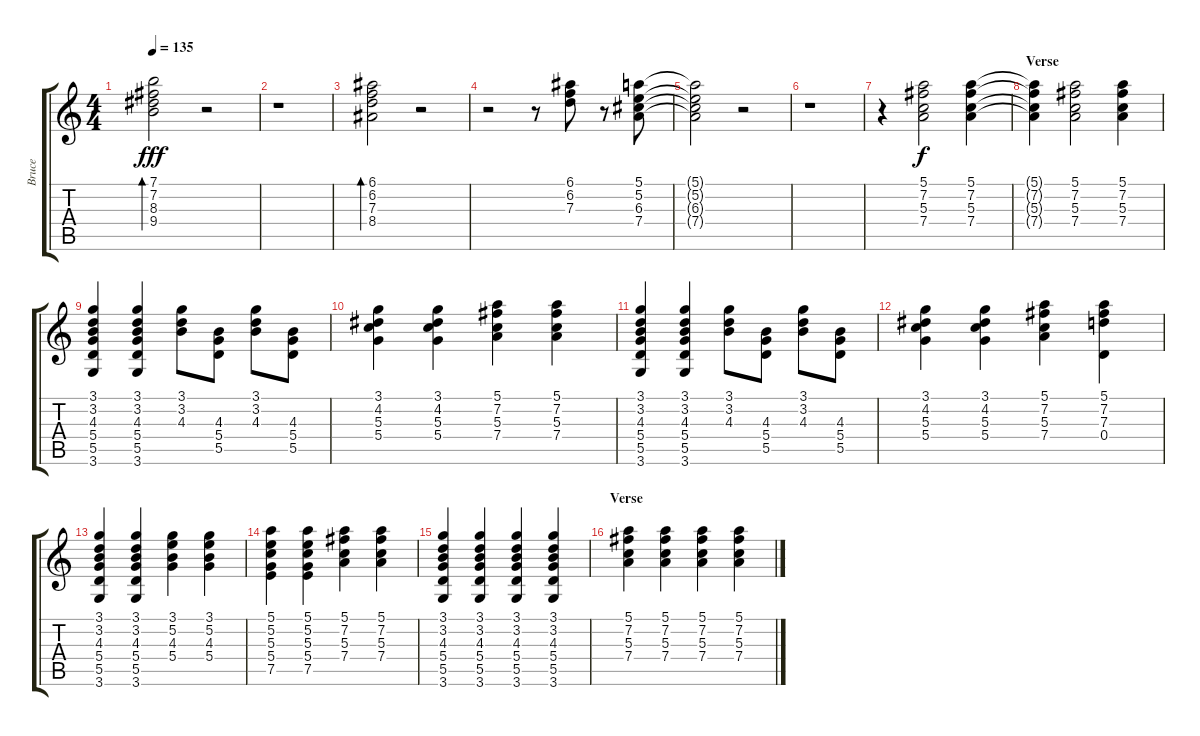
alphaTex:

\track ("Bruce" "Bruce") {instrument electricguitarjazz}
\staff {score tabs}
\tuning (E4 B3 G3 D3 A2 E2) {hide}
\ts (4 4)
\tempo 135
\clef g2
\ks c
(7.1 7.2 8.3 9.4).2{bd 240 dy fff} r.2 |
r.1 |
(6.1 6.2 7.3 8.4).2{bd 240} r.2 |
r.2 r.8 (6.1 6.2 7.3).8 r.8 (5.1 5.2 6.3 7.4).8 |
(5.1{t} 5.2{t} 6.3{t} 7.4{t}).2 r.2 |
r.1 |
r.4 (5.1 7.2 5.3 7.4).2{dy f} (5.1 7.2 5.3 7.4).4 |
\section ("" "Verse")
(5.1{t} 7.2{t} 5.3{t} 7.4{t}).4 (5.1 7.2 5.3 7.4).2 (5.1 7.2 5.3 7.4).4 |
(3.1 3.2 4.3 5.4 5.5 3.6).4 (3.1 3.2 4.3 5.4 5.5 3.6).4 (3.1 3.2 4.3).8 (4.3 5.4 5.5).8 (3.1 3.2 4.3).8 (4.3 5.4 5.5).8 |
(3.1 4.2 5.3 5.4).4 (3.1 4.2 5.3 5.4).4 (5.1 7.2 5.3 7.4).4 (5.1 7.2 5.3 7.4).4 |
(3.1 3.2 4.3 5.4 5.5 3.6).4 (3.1 3.2 4.3 5.4 5.5 3.6).4 (3.1 3.2 4.3).8 (4.3 5.4 5.5).8 (3.1 3.2 4.3).8 (4.3 5.4 5.5).8 |
(3.1 4.2 5.3 5.4).4 (3.1 4.2 5.3 5.4).4 (5.1 7.2 5.3 7.4).4 (5.1 7.2 7.3 0.4).4 |
(3.1 3.2 4.3 5.4 5.5 3.6).4 (3.1 3.2 4.3 5.4 5.5 3.6).4 (3.1 5.2 4.3 5.4).4 (3.1 5.2 4.3 5.4).4 |
(5.1 5.2 5.3 5.4 7.5).4 (5.1 5.2 5.3 5.4 7.5).4 (5.1 7.2 5.3 7.4).4 (5.1 7.2 5.3 7.4).4 |
(3.1 3.2 4.3 5.4 5.5 3.6).4 (3.1 3.2 4.3 5.4 5.5 3.6).4 (3.1 3.2 4.3 5.4 5.5 3.6).4 (3.1 3.2 4.3 5.4 5.5 3.6).4 |
\section ("" "Verse")
(5.1 7.2 5.3 7.4).4 (5.1 7.2 5.3 7.4).4 (5.1 7.2 5.3 7.4).4 (5.1 7.2 5.3 7.4).4
